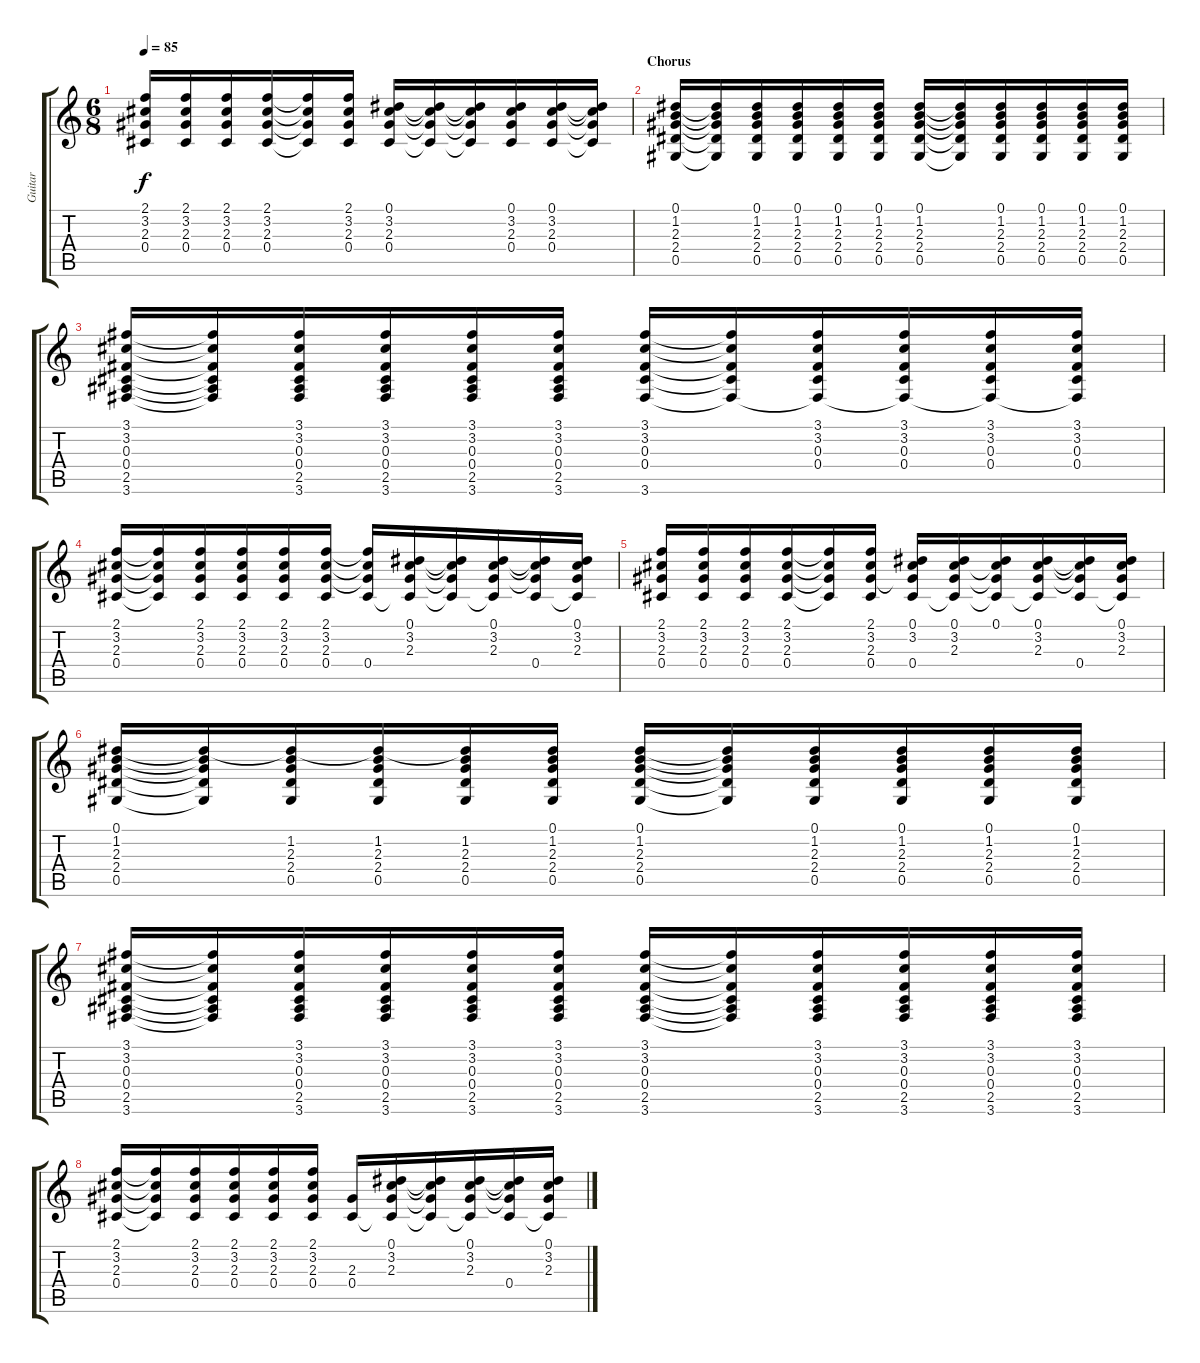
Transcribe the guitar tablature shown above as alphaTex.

\track ("Guitar" "Guitar") {instrument acousticguitarsteel}
\staff {score tabs}
\tuning (Eb4 Bb3 Gb3 Db3 Ab2 Eb2) {hide}
\ts (6 8)
\tempo 85
\clef g2
\ks c
(2.1 3.2 2.3 0.4).16{dy f} (2.1 3.2 2.3 0.4).16 (2.1 3.2 2.3 0.4).16 (2.1 3.2 2.3 0.4).16 (2.1{t} 3.2{t} 2.3{t} 0.4{t}).16 (2.1 3.2 2.3 0.4).16 (0.1 3.2 2.3 0.4).16 (0.1{t} 3.2{t} 2.3{t} 0.4{t}).16 (0.1{t} 3.2{t} 2.3{t} 0.4{t}).16 (0.1 3.2 2.3 0.4).16 (0.1 3.2 2.3 0.4).16 (0.1{t} 3.2{t} 2.3{t} 0.4{t}).16 |
\section ("" "Chorus")
(0.1 1.2 2.3 2.4 0.5).16 (0.1{t} 1.2{t} 2.3{t} 2.4{t} 0.5{t}).16 (0.1 1.2 2.3 2.4 0.5).16 (0.1 1.2 2.3 2.4 0.5).16 (0.1 1.2 2.3 2.4 0.5).16 (0.1 1.2 2.3 2.4 0.5).16 (0.1 1.2 2.3 2.4 0.5).16 (0.1{t} 1.2{t} 2.3{t} 2.4{t} 0.5{t}).16 (0.1 1.2 2.3 2.4 0.5).16 (0.1 1.2 2.3 2.4 0.5).16 (0.1 1.2 2.3 2.4 0.5).16 (0.1 1.2 2.3 2.4 0.5).16 |
(3.1 3.2 0.3 0.4 2.5 3.6).16 (3.1{t} 3.2{t} 0.3{t} 0.4{t} 2.5{t} 3.6{t}).16 (3.1 3.2 0.3 0.4 2.5 3.6).16 (3.1 3.2 0.3 0.4 2.5 3.6).16 (3.1 3.2 0.3 0.4 2.5 3.6).16 (3.1 3.2 0.3 0.4 2.5 3.6).16 (3.1 3.2 0.3 0.4 3.6).16 (3.1{t} 3.2{t} 0.3{t} 0.4{t} 3.6{t}).16 (3.1 3.2 0.3 0.4 3.6{t}).16 (3.1 3.2 0.3 0.4 3.6{t}).16 (3.1 3.2 0.3 0.4 3.6{t}).16 (3.1 3.2 0.3 0.4 3.6{t}).16 |
(2.1 3.2 2.3 0.4).16 (2.1{t} 3.2{t} 2.3{t} 0.4{t}).16 (2.1 3.2 2.3 0.4).16 (2.1 3.2 2.3 0.4).16 (2.1 3.2 2.3 0.4).16 (2.1 3.2 2.3 0.4).16 (2.1{t} 3.2{t} 2.3{t} 0.4).16 (0.1 3.2 2.3 0.4{t}).16 (0.1{t} 3.2{t} 2.3{t} 0.4{t}).16 (0.1 3.2 2.3 0.4{t}).16 (0.1{t} 3.2{t} 2.3{t} 0.4).16 (0.1 3.2 2.3 0.4{t}).16 |
(2.1 3.2 2.3 0.4).16 (2.1 3.2 2.3 0.4).16 (2.1 3.2 2.3 0.4).16 (2.1 3.2 2.3 0.4).16 (2.1{t} 3.2{t} 2.3{t} 0.4{t}).16 (2.1 3.2 2.3 0.4).16 (0.1 3.2 2.3{t} 0.4).16 (0.1 3.2 2.3 0.4{t}).16 (0.1 3.2{t} 2.3{t} 0.4{t}).16 (0.1 3.2 2.3 0.4{t}).16 (0.1{t} 3.2{t} 2.3{t} 0.4).16 (0.1 3.2 2.3 0.4{t}).16 |
(0.1 1.2 2.3 2.4 0.5).16 (0.1{t} 1.2{t} 2.3{t} 2.4{t} 0.5{t}).16 (0.1{t} 1.2 2.3 2.4 0.5).16 (0.1{t} 1.2 2.3 2.4 0.5).16 (0.1{t} 1.2 2.3 2.4 0.5).16 (0.1 1.2 2.3 2.4 0.5).16 (0.1 1.2 2.3 2.4 0.5).16 (0.1{t} 1.2{t} 2.3{t} 2.4{t} 0.5{t}).16 (0.1 1.2 2.3 2.4 0.5).16 (0.1 1.2 2.3 2.4 0.5).16 (0.1 1.2 2.3 2.4 0.5).16 (0.1 1.2 2.3 2.4 0.5).16 |
(3.1 3.2 0.3 0.4 2.5 3.6).16 (3.1{t} 3.2{t} 0.3{t} 0.4{t} 2.5{t} 3.6{t}).16 (3.1 3.2 0.3 0.4 2.5 3.6).16 (3.1 3.2 0.3 0.4 2.5 3.6).16 (3.1 3.2 0.3 0.4 2.5 3.6).16 (3.1 3.2 0.3 0.4 2.5 3.6).16 (3.1 3.2 0.3 0.4 2.5 3.6).16 (3.1{t} 3.2{t} 0.3{t} 0.4{t} 2.5{t} 3.6{t}).16 (3.1 3.2 0.3 0.4 2.5 3.6).16 (3.1 3.2 0.3 0.4 2.5 3.6).16 (3.1 3.2 0.3 0.4 2.5 3.6).16 (3.1 3.2 0.3 0.4 2.5 3.6).16 |
(2.1 3.2 2.3 0.4).16 (2.1{t} 3.2{t} 2.3{t} 0.4{t}).16 (2.1 3.2 2.3 0.4).16 (2.1 3.2 2.3 0.4).16 (2.1 3.2 2.3 0.4).16 (2.1 3.2 2.3 0.4).16 (2.3 0.4).16 (0.1 3.2 2.3 0.4{t}).16 (0.1{t} 3.2{t} 2.3{t} 0.4{t}).16 (0.1 3.2 2.3 0.4{t}).16 (0.1{t} 3.2{t} 2.3{t} 0.4).16 (0.1 3.2 2.3 0.4{t}).16
